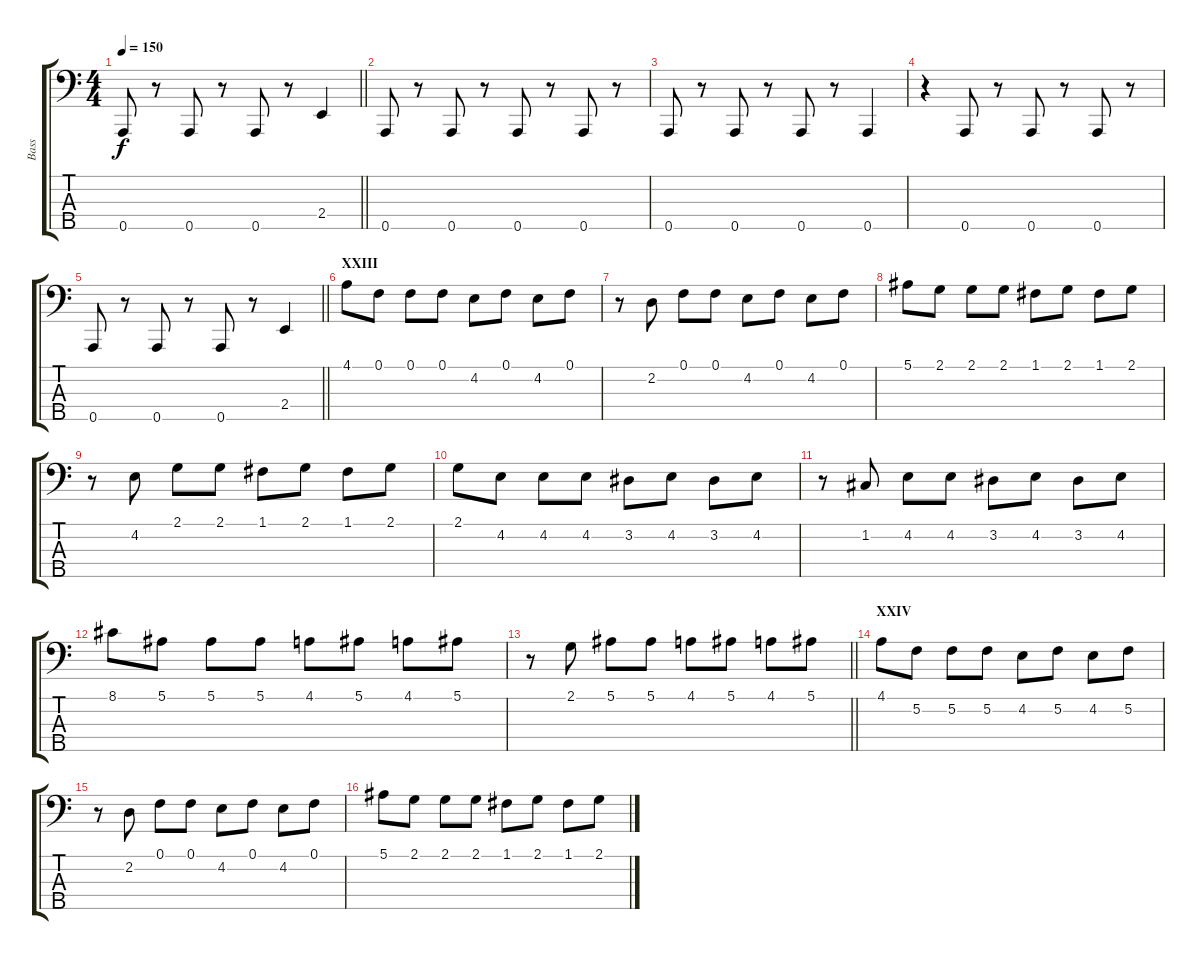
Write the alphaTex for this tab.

\track ("Bass" "Bass") {instrument electricbassfinger}
\staff {score tabs}
\tuning (F2 C2 G1 D1 A0) {hide}
\ts (4 4)
\tempo 150
\clef f4
\barLineRight lightlight
\ks c
0.5.8{dy f} r.8 0.5.8 r.8 0.5.8 r.8 2.4.4 |
0.5.8 r.8 0.5.8 r.8 0.5.8 r.8 0.5.8 r.8 |
0.5.8 r.8 0.5.8 r.8 0.5.8 r.8 0.5.4 |
r.4 0.5.8 r.8 0.5.8 r.8 0.5.8 r.8 |
\barLineRight lightlight
0.5.8 r.8 0.5.8 r.8 0.5.8 r.8 2.4.4 |
\section ("" "XXIII")
4.1.8 0.1.8 0.1.8 0.1.8 4.2.8 0.1.8 4.2.8 0.1.8 |
r.8 2.2.8 0.1.8 0.1.8 4.2.8 0.1.8 4.2.8 0.1.8 |
5.1.8 2.1.8 2.1.8 2.1.8 1.1.8 2.1.8 1.1.8 2.1.8 |
r.8 4.2.8 2.1.8 2.1.8 1.1.8 2.1.8 1.1.8 2.1.8 |
2.1.8 4.2.8 4.2.8 4.2.8 3.2.8 4.2.8 3.2.8 4.2.8 |
r.8 1.2.8 4.2.8 4.2.8 3.2.8 4.2.8 3.2.8 4.2.8 |
8.1.8 5.1.8 5.1.8 5.1.8 4.1.8 5.1.8 4.1.8 5.1.8 |
\barLineRight lightlight
r.8 2.1.8 5.1.8 5.1.8 4.1.8 5.1.8 4.1.8 5.1.8 |
\section ("" "XXIV")
4.1.8 5.2.8 5.2.8 5.2.8 4.2.8 5.2.8 4.2.8 5.2.8 |
r.8 2.2.8 0.1.8 0.1.8 4.2.8 0.1.8 4.2.8 0.1.8 |
5.1.8 2.1.8 2.1.8 2.1.8 1.1.8 2.1.8 1.1.8 2.1.8
